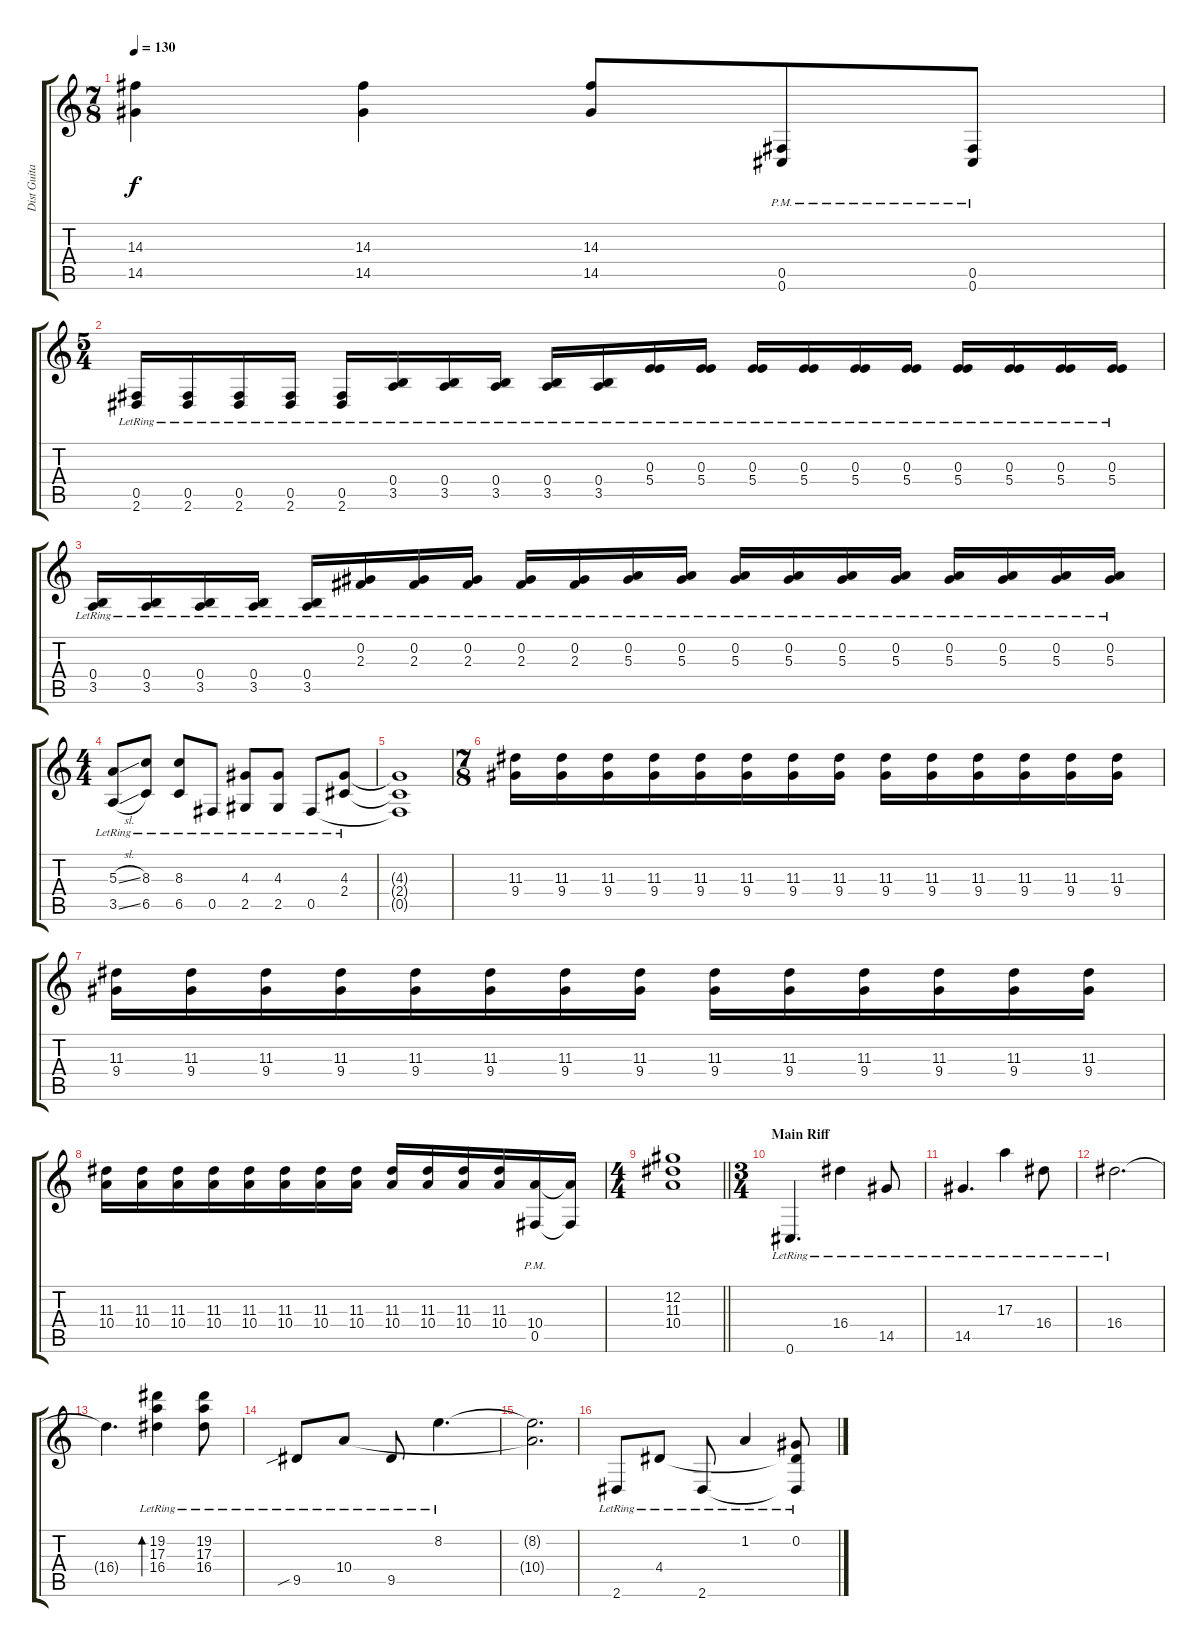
\track ("Dist Guitar 2 Serega" "Dist Guita") {instrument overdrivenguitar}
\staff {score tabs}
\tuning (Db4 Ab3 E3 B2 Gb2 Db2) {hide}
\ts (7 8)
\tempo 130
\clef g2
\ks c
(14.3 14.5).4{dy f} (14.3 14.5).4 (14.3 14.5).8 (0.5{pm} 0.6{pm}).8 (0.5{pm} 0.6{pm}).8 |
\ts (5 4)
(0.5{lr} 2.6{lr}).16 (0.5{lr} 2.6{lr}).16 (0.5{lr} 2.6{lr}).16 (0.5{lr} 2.6{lr}).16 (0.5{lr} 2.6{lr}).16 (0.4{lr} 3.5{lr}).16 (0.4{lr} 3.5{lr}).16 (0.4{lr} 3.5{lr}).16 (0.4{lr} 3.5{lr}).16 (0.4{lr} 3.5{lr}).16 (0.3{lr} 5.4{lr}).16 (0.3{lr} 5.4{lr}).16 (0.3{lr} 5.4{lr}).16 (0.3{lr} 5.4{lr}).16 (0.3{lr} 5.4{lr}).16 (0.3{lr} 5.4{lr}).16 (0.3{lr} 5.4{lr}).16 (0.3{lr} 5.4{lr}).16 (0.3{lr} 5.4{lr}).16 (0.3{lr} 5.4{lr}).16 |
(0.4 3.5{lr}).16 (0.4 3.5{lr}).16 (0.4 3.5{lr}).16 (0.4 3.5{lr}).16 (0.4 3.5{lr}).16 (0.2{lr} 2.3{lr}).16 (0.2{lr} 2.3{lr}).16 (0.2{lr} 2.3{lr}).16 (0.2{lr} 2.3{lr}).16 (0.2{lr} 2.3{lr}).16 (0.2 5.3{lr}).16 (0.2 5.3{lr}).16 (0.2 5.3{lr}).16 (0.2 5.3{lr}).16 (0.2 5.3{lr}).16 (0.2 5.3{lr}).16 (0.2 5.3{lr}).16 (0.2 5.3{lr}).16 (0.2 5.3{lr}).16 (0.2 5.3{lr}).16 |
\ts (4 4)
(5.3{sl lr} 3.5{sl lr}).8 (8.3{lr} 6.5{lr}).8 (8.3{lr} 6.5{lr}).8 0.5{lr}.8 (4.3{lr} 2.5{lr}).8 (4.3{lr} 2.5{lr}).8 0.5{lr}.8 (4.3{lr} 2.4{lr}).8 |
(4.3{t} 2.4{t} 0.5{t}).1 |
\ts (7 8)
(11.3 9.4).16 (11.3 9.4).16 (11.3 9.4).16 (11.3 9.4).16 (11.3 9.4).16 (11.3 9.4).16 (11.3 9.4).16 (11.3 9.4).16 (11.3 9.4).16 (11.3 9.4).16 (11.3 9.4).16 (11.3 9.4).16 (11.3 9.4).16 (11.3 9.4).16 |
(11.3 9.4).16 (11.3 9.4).16 (11.3 9.4).16 (11.3 9.4).16 (11.3 9.4).16 (11.3 9.4).16 (11.3 9.4).16 (11.3 9.4).16 (11.3 9.4).16 (11.3 9.4).16 (11.3 9.4).16 (11.3 9.4).16 (11.3 9.4).16 (11.3 9.4).16 |
(11.3 10.4).16 (11.3 10.4).16 (11.3 10.4).16 (11.3 10.4).16 (11.3 10.4).16 (11.3 10.4).16 (11.3 10.4).16 (11.3 10.4).16 (11.3 10.4).16 (11.3 10.4).16 (11.3 10.4).16 (11.3 10.4).16 (10.4{pm} 0.5{pm}).16 (10.4{t} 0.5{t}).16 |
\ts (4 4)
\barLineRight lightlight
(12.2 11.3 10.4).1 |
\ts (3 4)
\section ("" "Main Riff")
0.6{lr}.4{d} 16.4{lr}.4 14.5{lr}.8 |
14.5{lr}.4{d} 17.3{lr}.4 16.4{lr}.8 |
16.4{lr}.2{d} |
16.4{t}.4{d} (19.2{lr} 17.3{lr} 16.4{lr}).4{bd 480} (19.2{lr} 17.3{lr} 16.4{lr}).8 |
9.5{sib lr}.8 10.4{lr}.8 9.5{lr}.8 8.2{lr}.4{d} |
(8.2{t} 10.4{t}).2{d} |
2.6{lr}.8 4.4{lr}.8 2.6{lr}.8 1.2{lr}.4 (0.2{lr} 4.4{t} 2.6{t}).8
